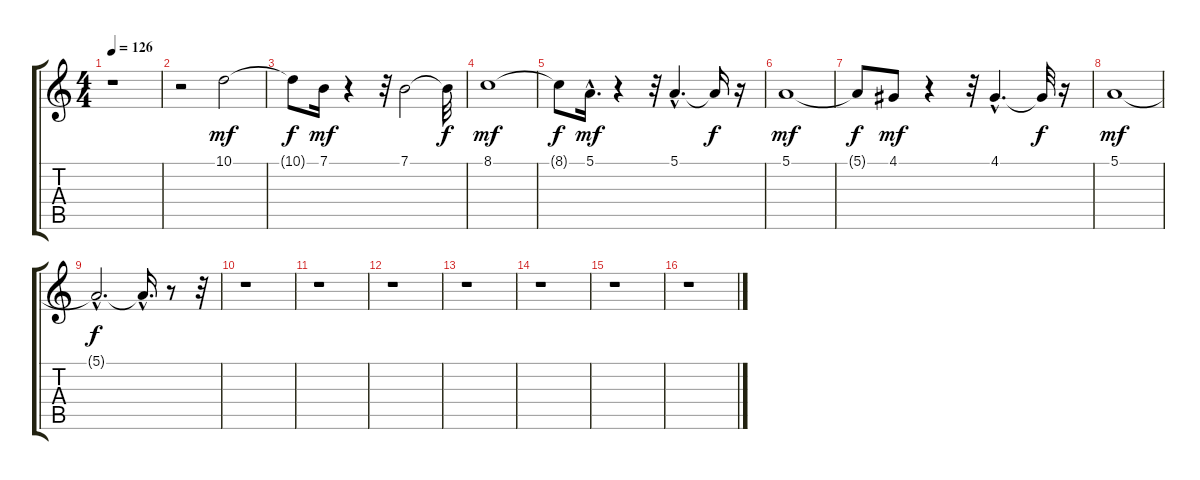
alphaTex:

\track "" {instrument brasssection}
\staff {score tabs}
\tuning (E4 B3 G3 D3 A2 E2) {hide}
\ts (4 4)
\tempo 126
\clef g2
\ks c
r.1{dy mf} |
r.2 10.1.2 |
10.1{t}.8{dy f} 7.1.16{dy mf} r.4 r.32 7.1.2 7.1{t}.32{dy f} |
8.1.1{dy mf} |
8.1{t}.8{dy f} 5.1{hac}.16{d dy mf} r.4 r.32 5.1{hac}.4{d} 5.1{t}.16{dy f} r.16 |
5.1.1{dy mf} |
5.1{t}.8{dy f} 4.1.8{dy mf} r.4 r.32 4.1{hac}.4{d} 4.1{t}.32{dy f} r.16 |
5.1.1{dy mf} |
5.1{hac t}.2{d dy f} 5.1{hac t}.16{d} r.8 r.32 |
r.1 |
r.1 |
r.1 |
r.1 |
r.1 |
r.1 |
r.1
